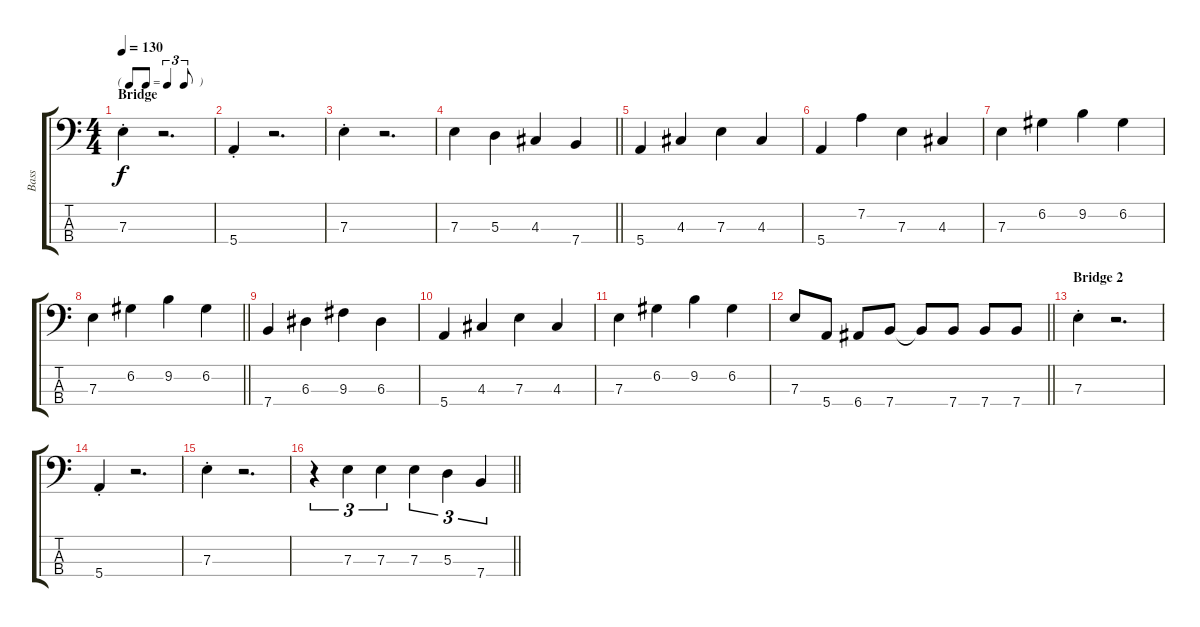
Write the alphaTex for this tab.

\track ("Bass" "Bass") {instrument acousticbass}
\staff {score tabs}
\tuning (G2 D2 A1 E1) {hide}
\ts (4 4)
\tf triplet8th
\section ("" "Bridge")
\tempo 130
\clef f4
\ks c
7.3{st}.4{dy f} r.2{d} |
5.4{st}.4 r.2{d} |
7.3{st}.4 r.2{d} |
\barLineRight lightlight
7.3.4 5.3.4 4.3.4 7.4.4 |
5.4.4 4.3.4 7.3.4 4.3.4 |
5.4.4 7.2.4 7.3.4 4.3.4 |
7.3.4 6.2.4 9.2.4 6.2.4 |
\barLineRight lightlight
7.3.4 6.2.4 9.2.4 6.2.4 |
7.4.4 6.3.4 9.3.4 6.3.4 |
5.4.4 4.3.4 7.3.4 4.3.4 |
7.3.4 6.2.4 9.2.4 6.2.4 |
\barLineRight lightlight
7.3.8 5.4.8 6.4.8 7.4.8 7.4{t}.8 7.4.8 7.4.8 7.4.8 |
\section ("" "Bridge 2")
7.3{st}.4 r.2{d} |
5.4{st}.4 r.2{d} |
7.3{st}.4 r.2{d} |
\barLineRight lightlight
r.4{tu (3 2)} 7.3.4{tu (3 2)} 7.3.4{tu (3 2)} 7.3.4{tu (3 2)} 5.3.4{tu (3 2)} 7.4.4{tu (3 2)}
